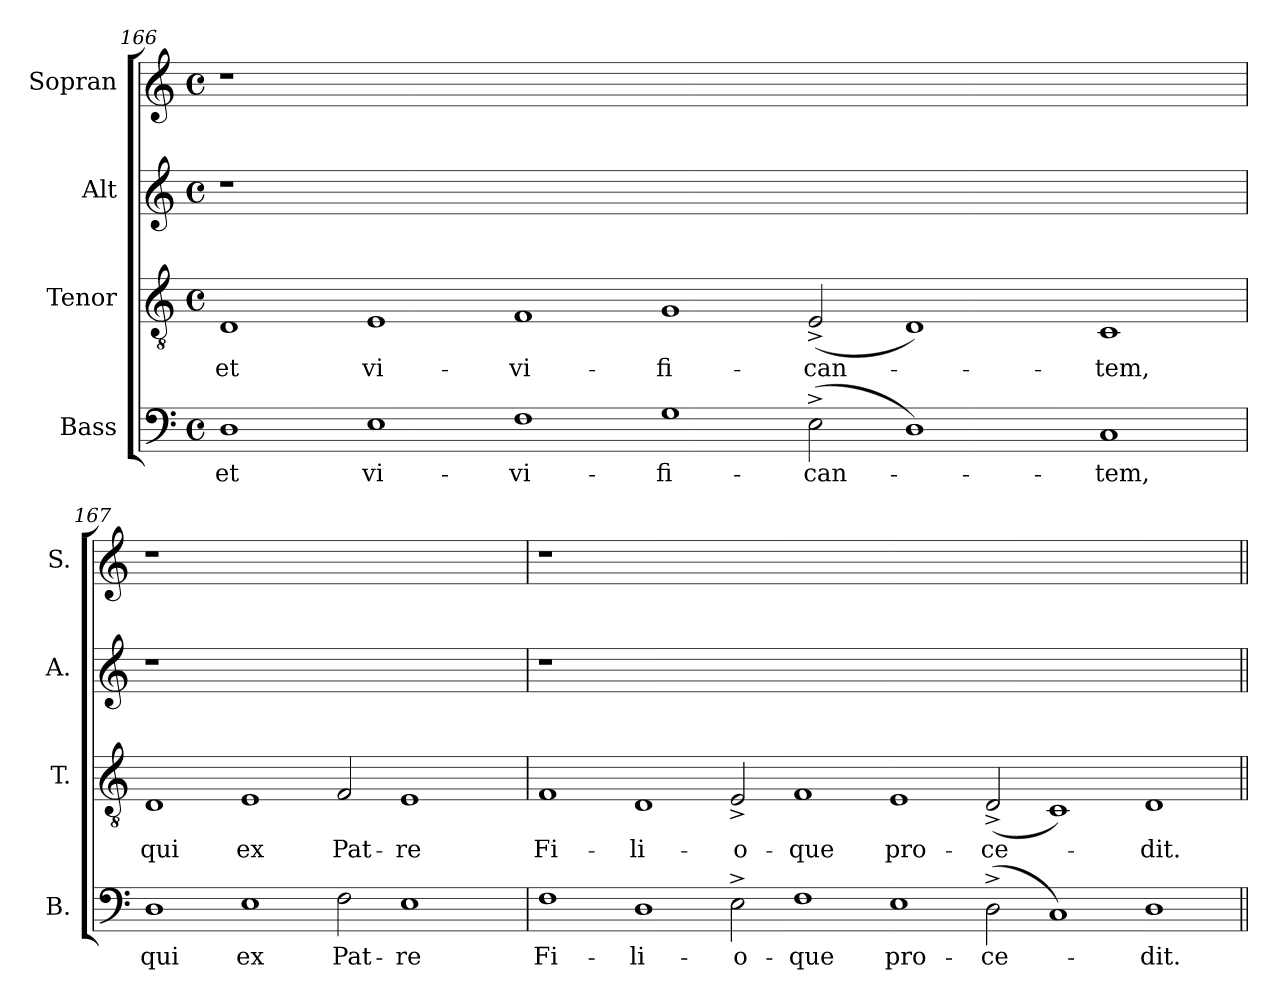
**kern	**text	**kern	**text	**kern	**kern
*part4	*part4	*part3	*part3	*part2	*part1
*staff4	*staff4	*staff3	*staff3	*staff2	*staff1
*I"Bass	*	*I"Tenor	*	*I"Alt	*I"Sopran
*I'B.	*	*I'T.	*	*I'A.	*I'S.
*clefF4	*	*clefGv2	*	*clefG2	*clefG2
*k[]	*	*k[]	*	*k[]	*k[]
*C:	*	*C:	*	*C:	*C:
*M4/4	*	*M4/4	*	*M4/4	*M4/4
*met(c)	*	*met(c)	*	*met(c)	*met(c)
=166	=166	=166	=166	=166	=166
!	!LO:LY:b	!	!LO:LY:b	!	!
1D	et	1D	et	1r	1r
!	!LO:LY:b	!	!LO:LY:b	!	!
1E	vi-	1E	vi-	00ryy	00ryy
!	!LO:LY:b	!	!LO:LY:b	!	!
1F	-vi-	1F	-vi-	.	.
!	!LO:LY:b	!	!LO:LY:b	!	!
1G	-fi-	1G	-fi-	.	.
!	!LO:LY:b	!	!LO:LY:b	!	!
(>2E^>\	-can-	(<2E^>/	-can-	.	.
1D)	.	1D)	.	.	.
.	.	.	.	1.ryy	1.ryy
!	!LO:LY:b	!	!LO:LY:b	!	!
1C	-tem,	1C	-tem,	.	.
!!LO:PB:g=z
=167	=167	=167	=167	=167	=167
!	!LO:LY:b	!	!LO:LY:b	!	!
1D	qui	1D	qui	1r	1r
!	!LO:LY:b	!	!LO:LY:b	!	!
1E	ex	1E	ex	0ryy	0ryy
!	!LO:LY:b	!	!LO:LY:b	!	!
2F\	Pat-	2F/	Pat-	.	.
!	!LO:LY:b	!	!LO:LY:b	!	!
1E	-re	1E	-re	.	.
.	.	.	.	2ryy	2ryy
=168	=168	=168	=168	=168	=168
!	!LO:LY:b	!	!LO:LY:b	!	!
1F	Fi-	1F	Fi-	1r	1r
!	!LO:LY:b	!	!LO:LY:b	!	!
1D	-li-	1D	-li-	00.ryy	00.ryy
!	!LO:LY:b	!	!LO:LY:b	!	!
2E^>\	-o-	2E^>/	-o-	.	.
!	!LO:LY:b	!	!LO:LY:b	!	!
1F	-que	1F	-que	.	.
!	!LO:LY:b	!	!LO:LY:b	!	!
1E	pro-	1E	pro-	.	.
!	!LO:LY:b	!	!LO:LY:b	!	!
(>2D^>\	-ce-	(<2D^>/	-ce-	.	.
1C)	.	1C)	.	.	.
!	!LO:LY:b	!	!LO:LY:b	!	!
1D	-dit.	1D	-dit.	.	.
=||	=||	=||	=||	=||	=||
*-	*-	*-	*-	*-	*-
